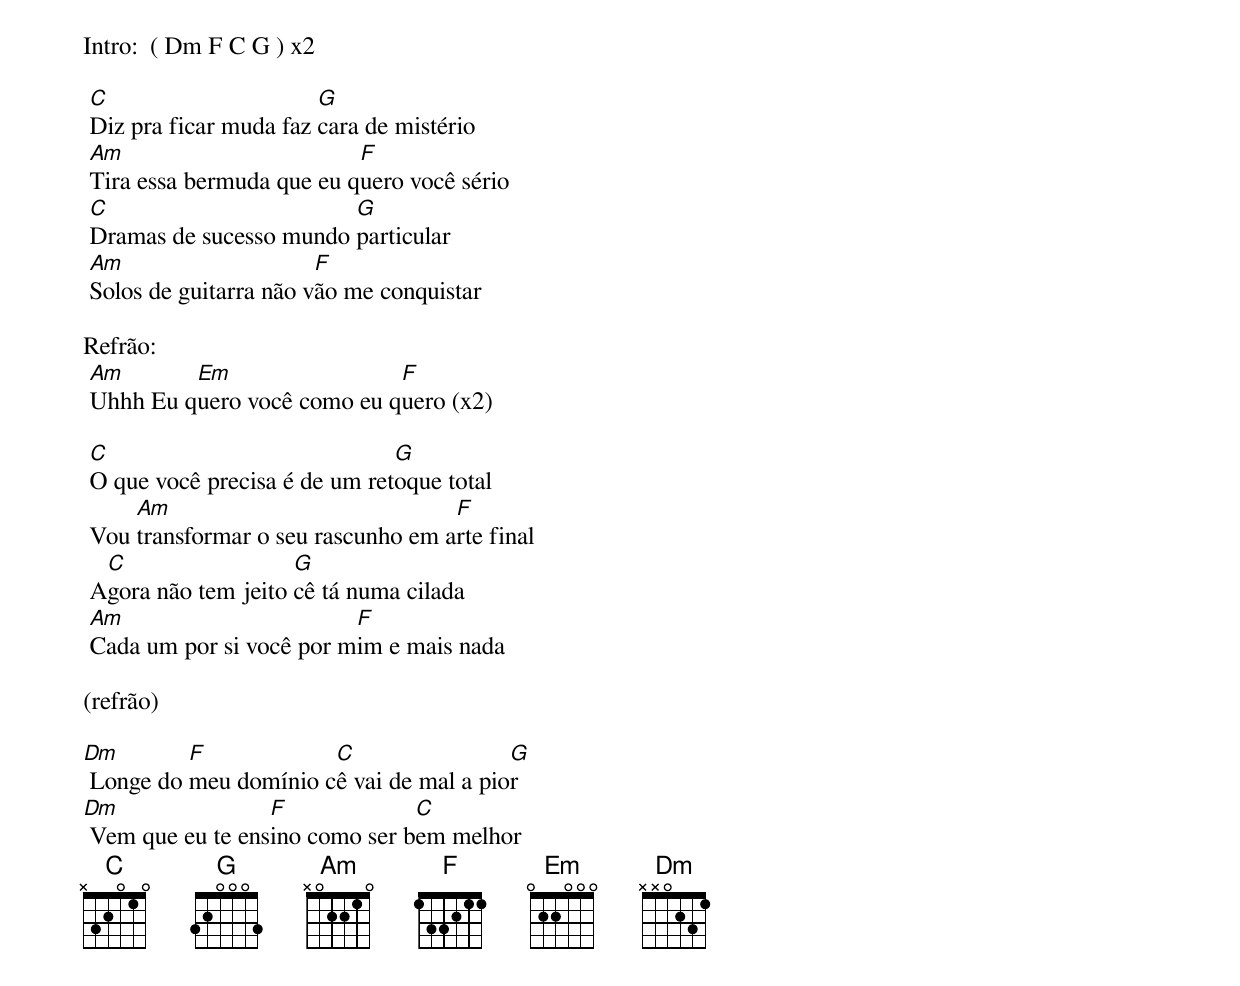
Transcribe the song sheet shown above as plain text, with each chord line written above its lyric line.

Intro:  ( Dm F C G ) x2

 C                      G
 Diz pra ficar muda faz cara de mistério
 Am                        F
 Tira essa bermuda que eu quero você sério
 C                       G
 Dramas de sucesso mundo particular
 Am                     F
 Solos de guitarra não vão me conquistar

Refrão:
 Am       Em                 F
 Uhhh Eu quero você como eu quero (x2)

 C                             G
 O que você precisa é de um retoque total
     Am                             F
 Vou transformar o seu rascunho em arte final
  C                  G
 Agora não tem jeito cê tá numa cilada
 Am                       F
 Cada um por si você por mim e mais nada

(refrão)

Dm        F            C                 G
 Longe do meu domínio cê vai de mal a pior
Dm                F             C
 Vem que eu te ensino como ser bem melhor
